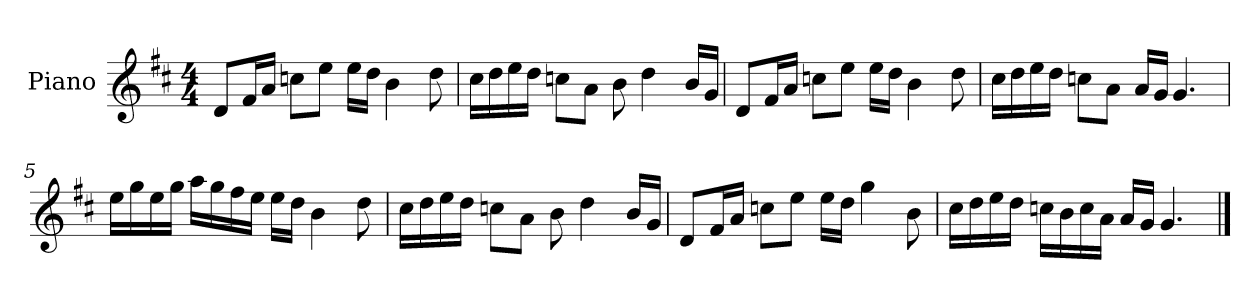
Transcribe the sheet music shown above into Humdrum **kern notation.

**kern
*part1
*staff1
*I"Piano
*I'P-no
*clefG2
*k[f#c#]
*M4/4
*MM90
=1
8d/L
16f#/L
16a/JJ
8ccn\L
8ee\J
16ee\LL
16dd\JJ
4b\
8dd\
=2
16cc#\LL
16dd\
16ee\
16dd\JJ
8ccn\L
8a\J
8b\
4dd\
16b/LL
16g/JJ
=3
8d/L
16f#/L
16a/JJ
8ccn\L
8ee\J
16ee\LL
16dd\JJ
4b\
8dd\
=4
16cc#\LL
16dd\
16ee\
16dd\JJ
8ccn\L
8a\J
16a/LL
16g/JJ
4.g/
!!LO:LB:g=z
=5
16ee\LL
16gg\
16ee\
16gg\JJ
16aa\LL
16gg\
16ff#\
16ee\JJ
16ee\LL
16dd\JJ
4b\
8dd\
=6
16cc#\LL
16dd\
16ee\
16dd\JJ
8ccn\L
8a\J
8b\
4dd\
16b/LL
16g/JJ
=7
8d/L
16f#/L
16a/JJ
8ccn\L
8ee\J
16ee\LL
16dd\JJ
4gg\
8b\
=8
16cc#\LL
16dd\
16ee\
16dd\JJ
16ccn\LL
16b\
16cc\
16a\JJ
16a/LL
16g/JJ
4.g/
==
*-
